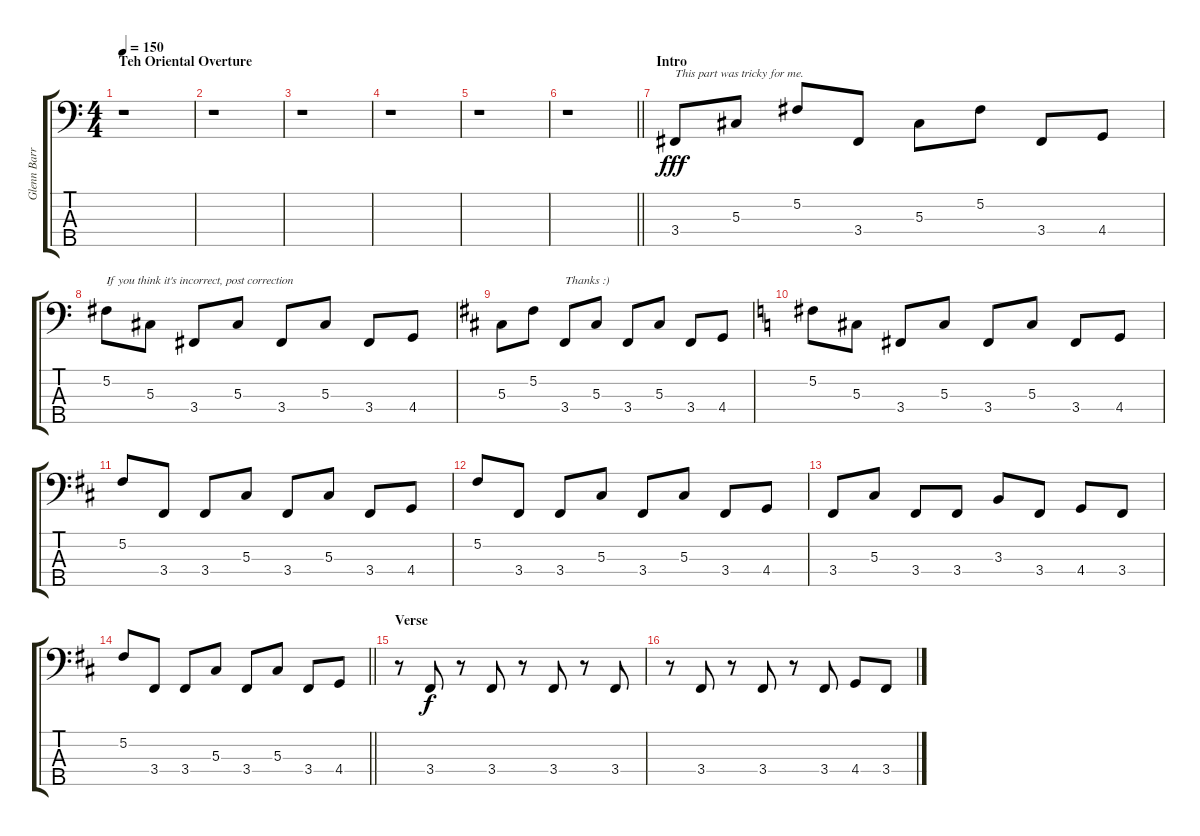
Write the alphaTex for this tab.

\track ("Glenn Barry" "Glenn Barr") {instrument electricbasspick}
\staff {score tabs}
\tuning (Gb2 Db2 Ab1 Eb1 Bb0) {hide}
\ts (4 4)
\section ("" "Teh Oriental Overture")
\tempo 150
\clef f4
\ks c
r.1{dy fff instrument electricbasspick} |
r.1 |
r.1 |
r.1 |
r.1 |
\barLineRight lightlight
r.1 |
\section ("" "Intro")
3.4.8{txt "This part was tricky for me."} 5.3.8 5.2.8 3.4.8 5.3.8 5.2.8 3.4.8 4.4.8 |
5.2.8{txt "If you think it's incorrect, post correction"} 5.3.8 3.4.8 5.3.8 3.4.8 5.3.8 3.4.8 4.4.8 |
\ks bminor
5.3.8 5.2.8 3.4.8{txt "Thanks :)"} 5.3.8 3.4.8 5.3.8 3.4.8 4.4.8 |
\ks c
5.2.8 5.3.8 3.4.8 5.3.8 3.4.8 5.3.8 3.4.8 4.4.8 |
\ks bminor
5.2.8 3.4.8 3.4.8 5.3.8 3.4.8 5.3.8 3.4.8 4.4.8 |
5.2.8 3.4.8 3.4.8 5.3.8 3.4.8 5.3.8 3.4.8 4.4.8 |
3.4.8 5.3.8 3.4.8 3.4.8 3.3.8 3.4.8 4.4.8 3.4.8 |
\barLineRight lightlight
5.2.8 3.4.8 3.4.8 5.3.8 3.4.8 5.3.8 3.4.8 4.4.8 |
\section ("" "Verse")
r.8 3.4.8{dy f} r.8 3.4.8 r.8 3.4.8 r.8 3.4.8 |
r.8 3.4.8 r.8 3.4.8 r.8 3.4.8 4.4.8 3.4.8
